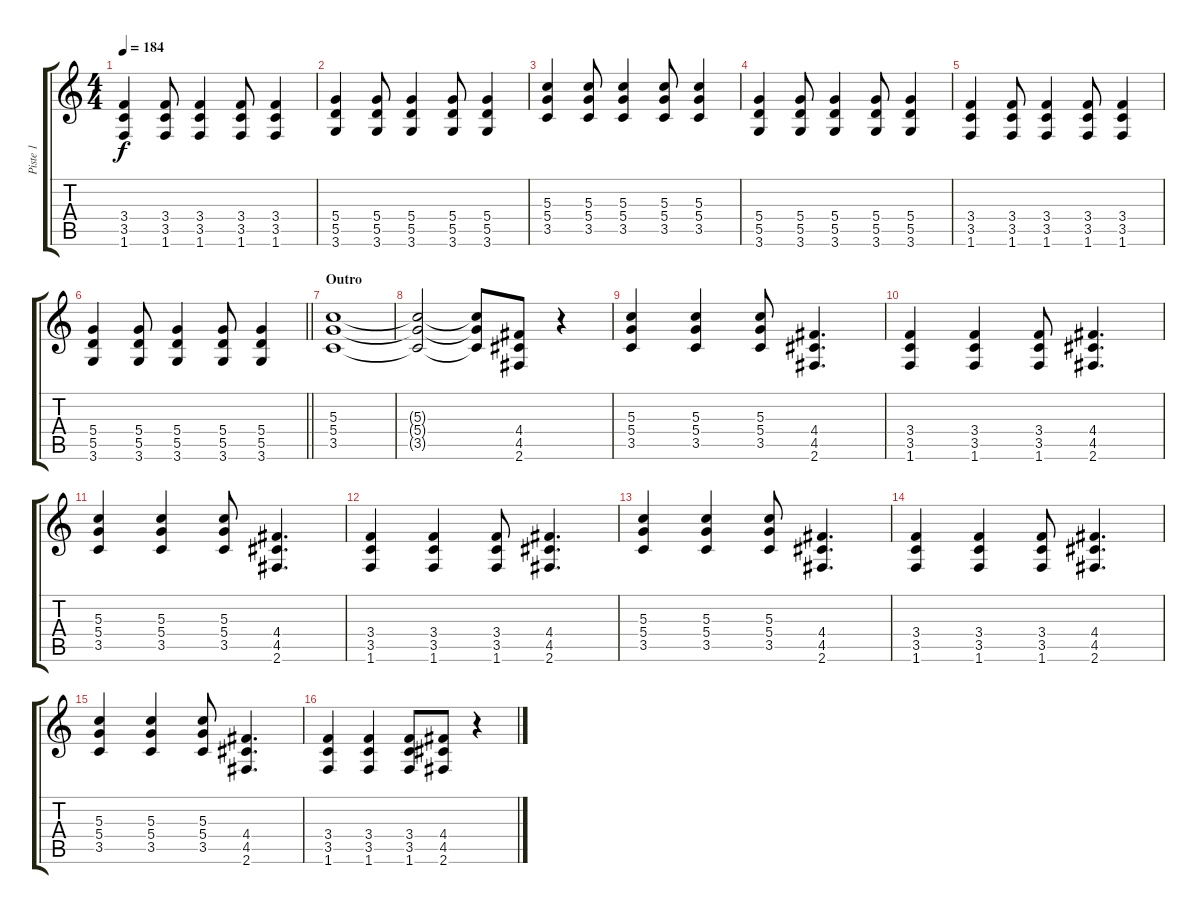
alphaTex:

\track ("Piste 1" "Piste 1") {instrument distortionguitar}
\staff {score tabs}
\tuning (E4 B3 G3 D3 A2 E2) {hide}
\ts (4 4)
\tempo 184
\clef g2
\ks c
(3.4 3.5 1.6).4{dy f} (3.4 3.5 1.6).8 (3.4 3.5 1.6).4 (3.4 3.5 1.6).8 (3.4 3.5 1.6).4 |
(5.4 5.5 3.6).4 (5.4 5.5 3.6).8 (5.4 5.5 3.6).4 (5.4 5.5 3.6).8 (5.4 5.5 3.6).4 |
(5.3 5.4 3.5).4 (5.3 5.4 3.5).8 (5.3 5.4 3.5).4 (5.3 5.4 3.5).8 (5.3 5.4 3.5).4 |
(5.4 5.5 3.6).4 (5.4 5.5 3.6).8 (5.4 5.5 3.6).4 (5.4 5.5 3.6).8 (5.4 5.5 3.6).4 |
(3.4 3.5 1.6).4 (3.4 3.5 1.6).8 (3.4 3.5 1.6).4 (3.4 3.5 1.6).8 (3.4 3.5 1.6).4 |
\barLineRight lightlight
(5.4 5.5 3.6).4 (5.4 5.5 3.6).8 (5.4 5.5 3.6).4 (5.4 5.5 3.6).8 (5.4 5.5 3.6).4 |
\section ("" "Outro")
(5.3 5.4 3.5).1 |
(5.3{t} 5.4{t} 3.5{t}).2 (5.3{t} 5.4{t} 3.5{t}).8 (4.4 4.5 2.6).8 r.4 |
(5.3 5.4 3.5).4 (5.3 5.4 3.5).4 (5.3 5.4 3.5).8 (4.4 4.5 2.6).4{d} |
(3.4 3.5 1.6).4 (3.4 3.5 1.6).4 (3.4 3.5 1.6).8 (4.4 4.5 2.6).4{d} |
(5.3 5.4 3.5).4 (5.3 5.4 3.5).4 (5.3 5.4 3.5).8 (4.4 4.5 2.6).4{d} |
(3.4 3.5 1.6).4 (3.4 3.5 1.6).4 (3.4 3.5 1.6).8 (4.4 4.5 2.6).4{d} |
(5.3 5.4 3.5).4 (5.3 5.4 3.5).4 (5.3 5.4 3.5).8 (4.4 4.5 2.6).4{d} |
(3.4 3.5 1.6).4 (3.4 3.5 1.6).4 (3.4 3.5 1.6).8 (4.4 4.5 2.6).4{d} |
(5.3 5.4 3.5).4 (5.3 5.4 3.5).4 (5.3 5.4 3.5).8 (4.4 4.5 2.6).4{d} |
(3.4 3.5 1.6).4 (3.4 3.5 1.6).4 (3.4 3.5 1.6).8 (4.4 4.5 2.6).8 r.4
